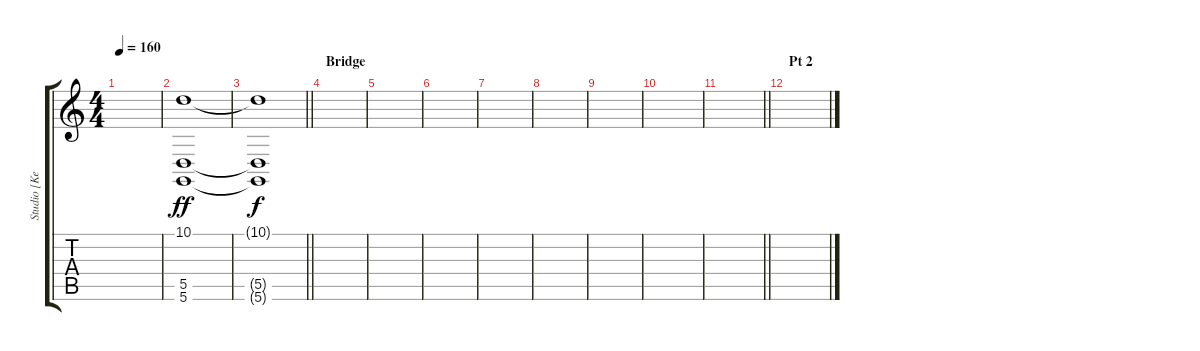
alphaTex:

\track ("Studio [Keyboard/FX]" "Studio [Ke") {instrument synthstrings2}
\staff {score tabs}
\tuning (E4 B3 G3 D3 A2 D2) {hide}
\ts (4 4)
\tempo 160
\clef g2
\ks c
|
(10.1 5.5 5.6).1{dy ff} |
\barLineRight lightlight
(10.1{t} 5.5{t} 5.6{t}).1{dy f} |
\section ("" "Bridge")
|
|
|
|
|
|
|
\barLineRight lightlight
|
\section ("" "Pt 2")
